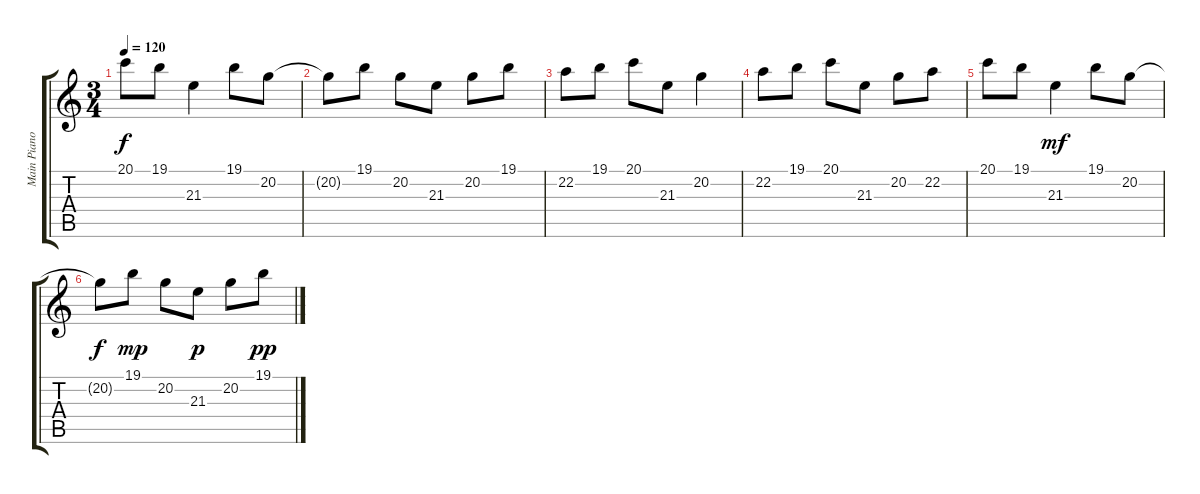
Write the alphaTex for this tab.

\track ("Main Piano" "Main Piano") {instrument acousticgrandpiano}
\staff {score tabs}
\tuning (E4 B3 G3 D3 A2 E2) {hide}
\ts (3 4)
\tempo 120
\clef g2
\ks c
20.1.8{dy f} 19.1.8 21.3.4 19.1.8 20.2.8 |
20.2{t}.8{volume 2} 19.1.8 20.2.8 21.3.8 20.2.8 19.1.8 |
22.2.8 19.1.8 20.1.8 21.3.8 20.2.4 |
22.2.8{volume 1} 19.1.8 20.1.8 21.3.8 20.2.8 22.2.8 |
20.1.8 19.1.8 21.3.4{dy mf} 19.1.8 20.2.8 |
20.2{t}.8{dy f} 19.1.8{dy mp} 20.2.8 21.3.8{dy p} 20.2.8 19.1.8{dy pp}
